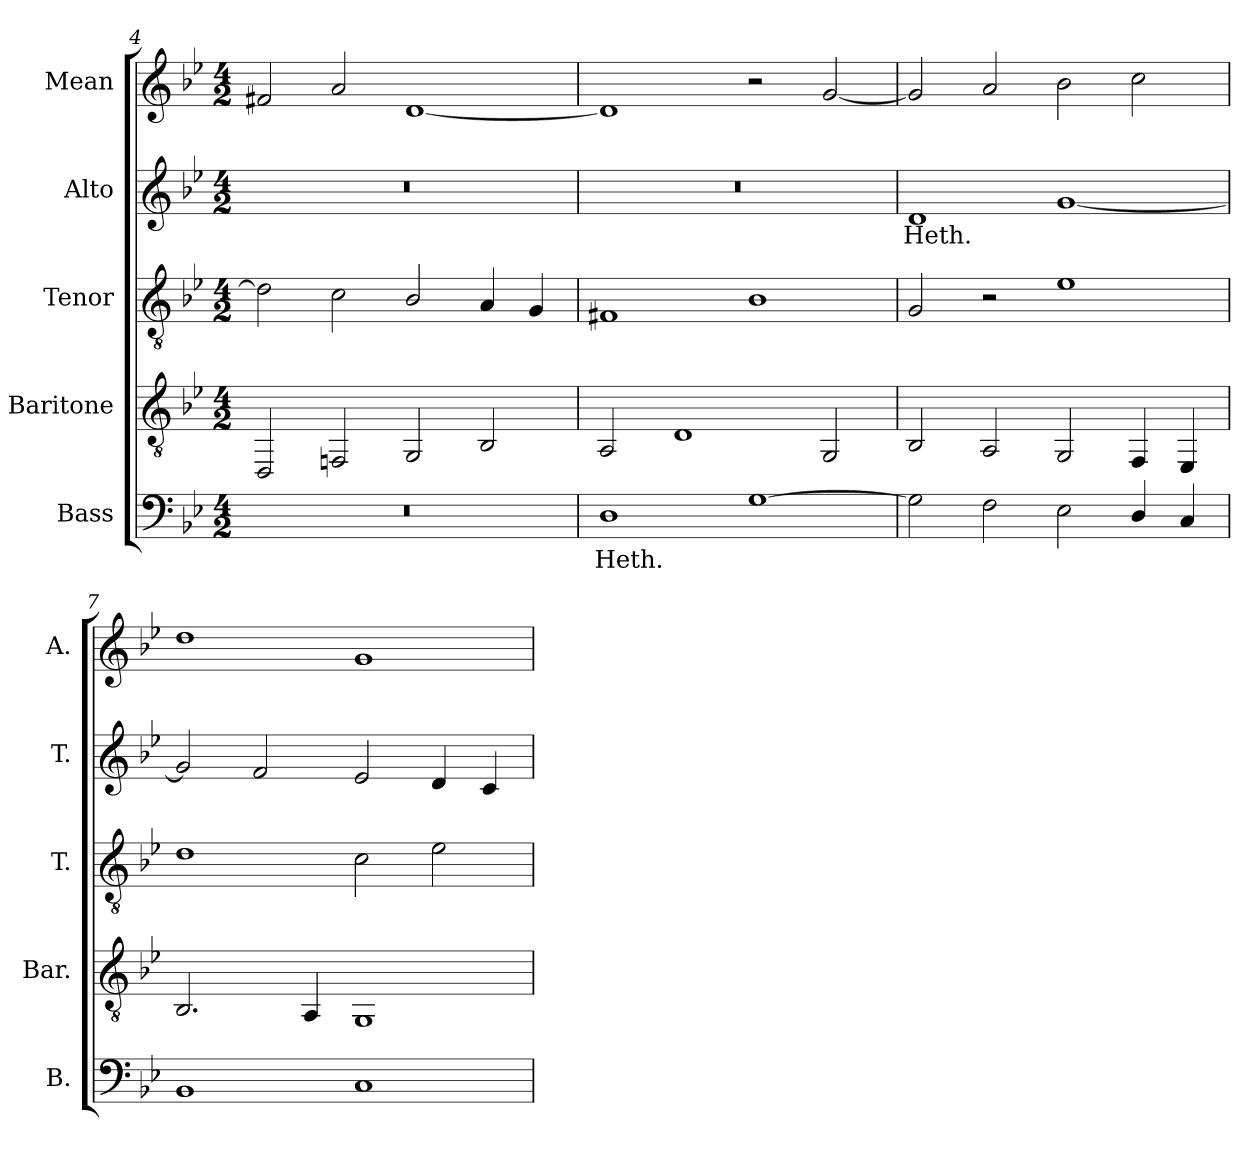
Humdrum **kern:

**kern	**text	**kern	**kern	**kern	**text	**kern
*part5	*part5	*part4	*part3	*part2	*part2	*part1
*staff5	*staff5	*staff4	*staff3	*staff2	*staff2	*staff1
*I"Bass	*	*I"Baritone	*I"Tenor	*I"Alto	*	*I"Mean
*I'B.	*	*I'Bar.	*I'T.	*I'T.	*	*I'A.
*clefF4	*	*clefGv2	*clefGv2	*clefG2	*	*clefG2
*	*	*	*ITrd7c12	*	*	*
*k[b-e-]	*	*k[b-e-]	*k[b-e-]	*k[b-e-]	*	*k[b-e-]
*B-:	*	*B-:	*B-:	*B-:	*	*B-:
*M4/2	*	*M4/2	*M4/2	*M4/2	*	*M4/2
=4	=4	=4	=4	=4	=4	=4
!LO:N:vis=1	!	!	!	!LO:N:vis=1	!	!
0r	.	2DDi/	2Di\]	0r	.	2f#Xi/
.	.	2FFni/	2Ci\	.	.	2ai/
.	.	2GGi/	2BB-i/	.	.	[1di
.	.	2BB-i/	4AAi/	.	.	.
.	.	.	4GGi/	.	.	.
=5	=5	=5	=5	=5	=5	=5
!	!LO:LY:b:color=#000000	!	!	!LO:N:vis=1	!	!
1Di	Heth.	2AAi/	1FF#Xi	0r	.	1di]
.	.	1Di	.	.	.	.
[1Gi	.	.	1BB-i	.	.	2r
.	.	2GGi/	.	.	.	[2gi/
!!LO:LB:g=z
=6	=6	=6	=6	=6	=6	=6
!	!	!	!	!	!LO:LY:b:color=#000000	!
2Gi\]	.	2BB-i/	2GGi/	1di	Heth.	2gi/]
2Fi\	.	2AAi/	2r	.	.	2ai/
2E-i\	.	2GGi/	1E-i	[1gi	.	2b-i\
4Di/	.	4FFi/	.	.	.	2cci\
4Ci/	.	4EE-i/	.	.	.	.
=7	=7	=7	=7	=7	=7	=7
1BB-i	.	2.BB-i/	1Di	2gi/]	.	1ddi
.	.	.	.	2fi/	.	.
.	.	4AAi/	.	.	.	.
1Ci	.	1GGi	2Ci\	2e-i/	.	1gi
.	.	.	2E-i\	4di/	.	.
.	.	.	.	4ci/	.	.
=	=	=	=	=	=	=
*-	*-	*-	*-	*-	*-	*-
